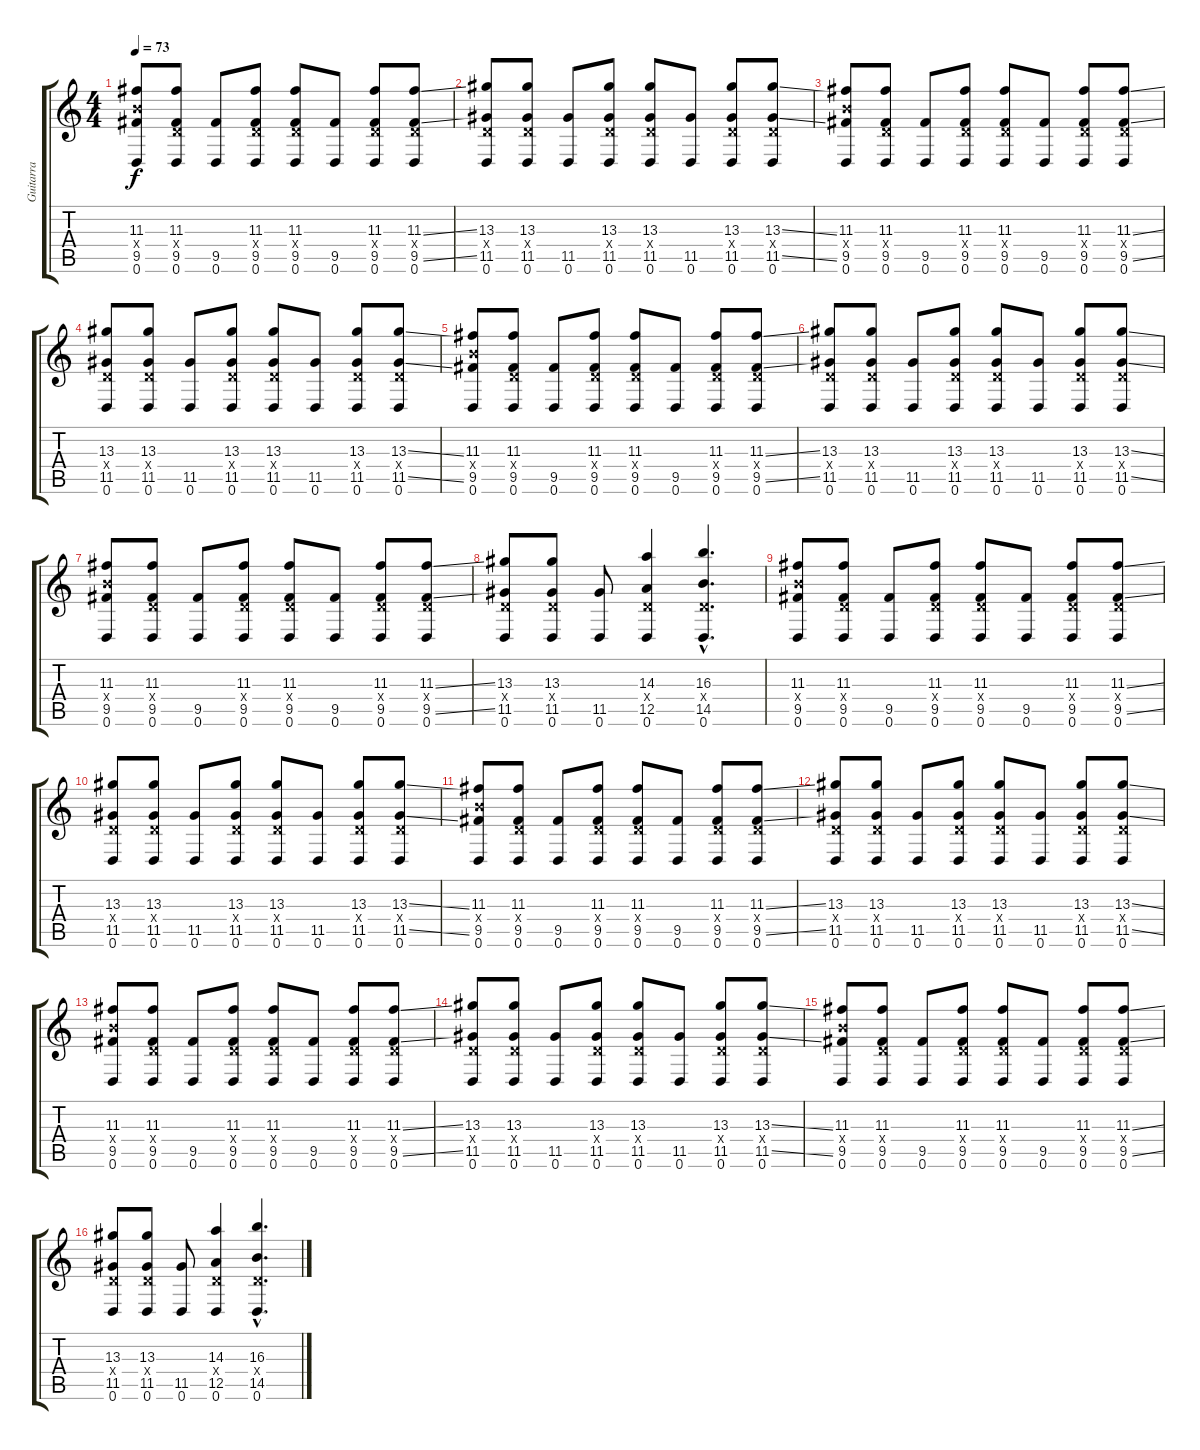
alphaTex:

\track ("Guitarra" "Guitarra") {instrument electricguitarclean}
\staff {score tabs}
\tuning (E4 B3 G3 D3 A2 D2) {hide}
\ts (4 4)
\tempo 73
\clef g2
\ks c
(11.3 9.4{x} 9.5 0.6).8{dy f instrument electricguitarclean} (11.3 0.4{x} 9.5 0.6).8 (9.5 0.6).8 (11.3 0.4{x} 9.5 0.6).8 (11.3 0.4{x} 9.5 0.6).8 (9.5 0.6).8 (11.3 0.4{x} 9.5 0.6).8 (11.3{ss} 0.4{x} 9.5{ss} 0.6).8 |
(13.3 0.4{x} 11.5 0.6).8 (13.3 0.4{x} 11.5 0.6).8 (11.5 0.6).8 (13.3 0.4{x} 11.5 0.6).8 (13.3 0.4{x} 11.5 0.6).8 (11.5 0.6).8 (13.3 0.4{x} 11.5 0.6).8 (13.3{ss} 0.4{x} 11.5{ss} 0.6).8 |
(11.3 9.4{x} 9.5 0.6).8 (11.3 0.4{x} 9.5 0.6).8 (9.5 0.6).8 (11.3 0.4{x} 9.5 0.6).8 (11.3 0.4{x} 9.5 0.6).8 (9.5 0.6).8 (11.3 0.4{x} 9.5 0.6).8 (11.3{ss} 0.4{x} 9.5{ss} 0.6).8 |
(13.3 0.4{x} 11.5 0.6).8 (13.3 0.4{x} 11.5 0.6).8 (11.5 0.6).8 (13.3 0.4{x} 11.5 0.6).8 (13.3 0.4{x} 11.5 0.6).8 (11.5 0.6).8 (13.3 0.4{x} 11.5 0.6).8 (13.3{ss} 0.4{x} 11.5{ss} 0.6).8 |
(11.3 9.4{x} 9.5 0.6).8 (11.3 0.4{x} 9.5 0.6).8 (9.5 0.6).8 (11.3 0.4{x} 9.5 0.6).8 (11.3 0.4{x} 9.5 0.6).8 (9.5 0.6).8 (11.3 0.4{x} 9.5 0.6).8 (11.3{ss} 0.4{x} 9.5{ss} 0.6).8 |
(13.3 0.4{x} 11.5 0.6).8 (13.3 0.4{x} 11.5 0.6).8 (11.5 0.6).8 (13.3 0.4{x} 11.5 0.6).8 (13.3 0.4{x} 11.5 0.6).8 (11.5 0.6).8 (13.3 0.4{x} 11.5 0.6).8 (13.3{ss} 0.4{x} 11.5{ss} 0.6).8 |
(11.3 9.4{x} 9.5 0.6).8 (11.3 0.4{x} 9.5 0.6).8 (9.5 0.6).8 (11.3 0.4{x} 9.5 0.6).8 (11.3 0.4{x} 9.5 0.6).8 (9.5 0.6).8 (11.3 0.4{x} 9.5 0.6).8 (11.3{ss} 0.4{x} 9.5{ss} 0.6).8 |
(13.3 0.4{x} 11.5 0.6).8 (13.3 0.4{x} 11.5 0.6).8 (11.5 0.6).8 (14.3 0.4{x} 12.5 0.6).4 (16.3{hac} 0.4{hac x} 14.5{hac} 0.6{hac}).4{d} |
(11.3 9.4{x} 9.5 0.6).8 (11.3 0.4{x} 9.5 0.6).8 (9.5 0.6).8 (11.3 0.4{x} 9.5 0.6).8 (11.3 0.4{x} 9.5 0.6).8 (9.5 0.6).8 (11.3 0.4{x} 9.5 0.6).8 (11.3{ss} 0.4{x} 9.5{ss} 0.6).8 |
(13.3 0.4{x} 11.5 0.6).8 (13.3 0.4{x} 11.5 0.6).8 (11.5 0.6).8 (13.3 0.4{x} 11.5 0.6).8 (13.3 0.4{x} 11.5 0.6).8 (11.5 0.6).8 (13.3 0.4{x} 11.5 0.6).8 (13.3{ss} 0.4{x} 11.5{ss} 0.6).8 |
(11.3 9.4{x} 9.5 0.6).8 (11.3 0.4{x} 9.5 0.6).8 (9.5 0.6).8 (11.3 0.4{x} 9.5 0.6).8 (11.3 0.4{x} 9.5 0.6).8 (9.5 0.6).8 (11.3 0.4{x} 9.5 0.6).8 (11.3{ss} 0.4{x} 9.5{ss} 0.6).8 |
(13.3 0.4{x} 11.5 0.6).8 (13.3 0.4{x} 11.5 0.6).8 (11.5 0.6).8 (13.3 0.4{x} 11.5 0.6).8 (13.3 0.4{x} 11.5 0.6).8 (11.5 0.6).8 (13.3 0.4{x} 11.5 0.6).8 (13.3{ss} 0.4{x} 11.5{ss} 0.6).8 |
(11.3 9.4{x} 9.5 0.6).8 (11.3 0.4{x} 9.5 0.6).8 (9.5 0.6).8 (11.3 0.4{x} 9.5 0.6).8 (11.3 0.4{x} 9.5 0.6).8 (9.5 0.6).8 (11.3 0.4{x} 9.5 0.6).8 (11.3{ss} 0.4{x} 9.5{ss} 0.6).8 |
(13.3 0.4{x} 11.5 0.6).8 (13.3 0.4{x} 11.5 0.6).8 (11.5 0.6).8 (13.3 0.4{x} 11.5 0.6).8 (13.3 0.4{x} 11.5 0.6).8 (11.5 0.6).8 (13.3 0.4{x} 11.5 0.6).8 (13.3{ss} 0.4{x} 11.5{ss} 0.6).8 |
(11.3 9.4{x} 9.5 0.6).8 (11.3 0.4{x} 9.5 0.6).8 (9.5 0.6).8 (11.3 0.4{x} 9.5 0.6).8 (11.3 0.4{x} 9.5 0.6).8 (9.5 0.6).8 (11.3 0.4{x} 9.5 0.6).8 (11.3{ss} 0.4{x} 9.5{ss} 0.6).8 |
(13.3 0.4{x} 11.5 0.6).8 (13.3 0.4{x} 11.5 0.6).8 (11.5 0.6).8 (14.3 0.4{x} 12.5 0.6).4 (16.3{hac} 0.4{hac x} 14.5{hac} 0.6{hac}).4{d}
